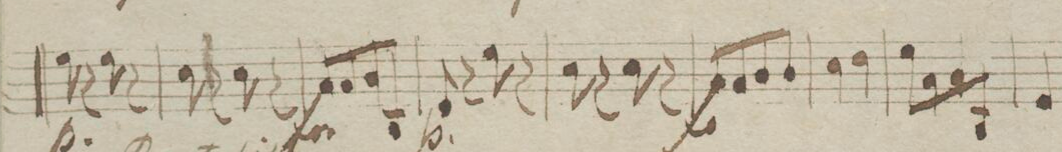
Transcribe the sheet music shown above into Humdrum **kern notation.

**kern	**dynam
*I"Viola	*
*clefC3	*
*k[b-]	*
*M2/4	*
8f\	p
8r	.
8f\	.
8r	.
=201	=201
8d\	.
8r	.
8d\	.
8r	.
=202	=202
8G/L	f
8G/	.
8A/	.
8C/J	.
=203	=203
8F/	p
8r	.
8f\	.
8r	.
=204	=204
8d\	.
8r	.
8d\	.
8r	.
=205	=205
8G/L	f
8G/	.
8A/	.
8A/J	.
=206	=206
4d\	.
4e\	.
=207	=207
8f\L	.
8B-\	.
8c\	.
8C/J	.
=208	=208
4F/	.
4r	.
==	==
*-	*-
